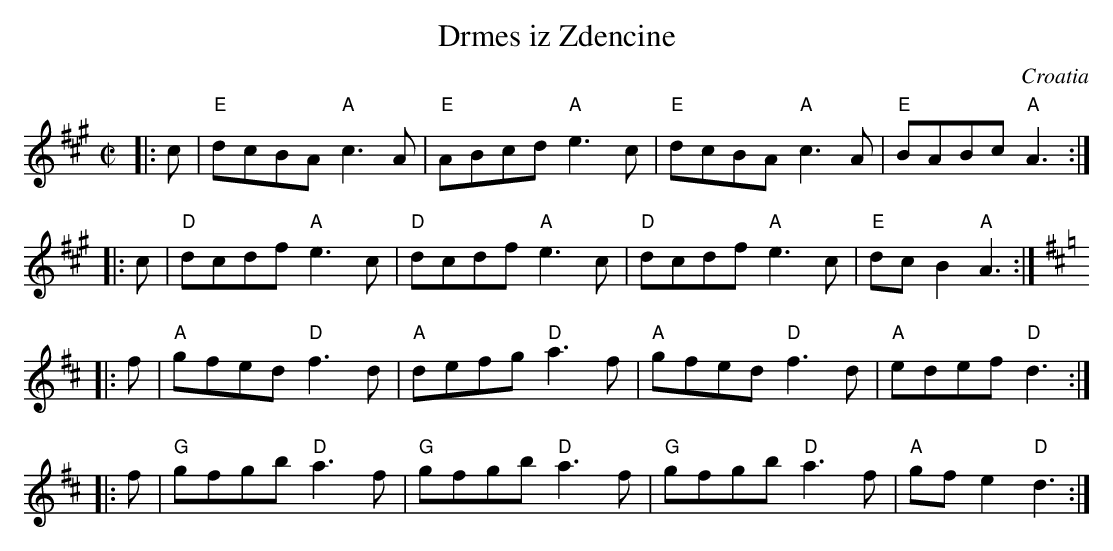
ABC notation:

X:1
T: Drmes iz Zdencine
O: Croatia
M: C|
L: 1/8
K: A
|: c | "E"dcBA "A"c3A | "E"ABcd "A"e3c | "E"dcBA "A"c3A | "E"BABc "A"A3 :|
|: c | "D"dcdf "A"e3c | "D"dcdf "A"e3c | "D"dcdf "A"e3c | "E"dcB2 "A"A3 :|
K: D
|: f | "A"gfed "D"f3d | "A"defg "D"a3f | "A"gfed "D"f3d | "A"edef "D"d3 :|
|: f | "G"gfgb "D"a3f | "G"gfgb "D"a3f | "G"gfgb "D"a3f | "A"gfe2 "D"d3 :|
